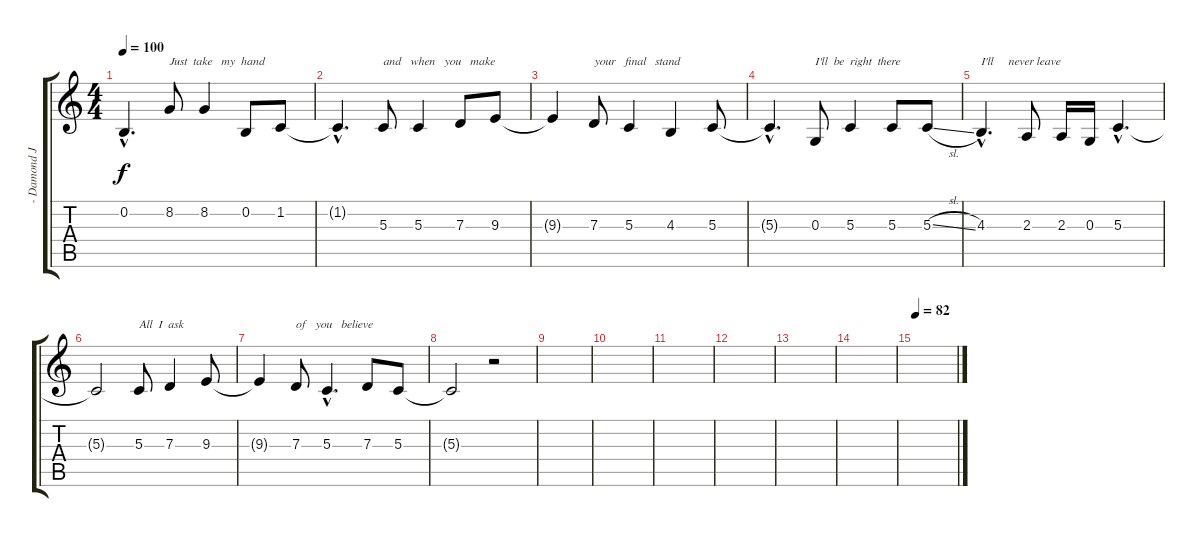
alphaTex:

\track ("- Damond Jiniya (Vocals)" "- Damond J") {instrument clarinet}
\staff {score tabs}
\tuning (E4 B3 G3 D3 A2 E2) {hide}
\ts (4 4)
\tempo 100
\clef g2
\ks c
0.2{hac t}.4{d dy f} 8.2.8{txt "Just  take   my  hand"} 8.2.4 0.2.8 1.2.8 |
1.2{hac t}.4{d} 5.3.8{txt "and   when   you   make"} 5.3.4 7.3.8 9.3.8 |
9.3{t}.4 7.3.8{txt "your   final   stand"} 5.3.4 4.3.4 5.3.8 |
5.3{hac t}.4{d} 0.3.8{txt "I'll  be  right  there"} 5.3.4 5.3.8 5.3{sl}.8 |
4.3{hac}.4{d txt "I'll     never leave"} 2.3.8 2.3.16 0.3.16 5.3{hac}.4{d} |
5.3{t}.2 5.3.8{txt "All  I  ask  "} 7.3.4 9.3.8 |
9.3{t}.4 7.3.8{txt "of   you   believe"} 5.3{hac}.4{d} 7.3.8 5.3.8 |
5.3{t}.2 r.2 |
|
|
|
|
|
|
\tempo 82
